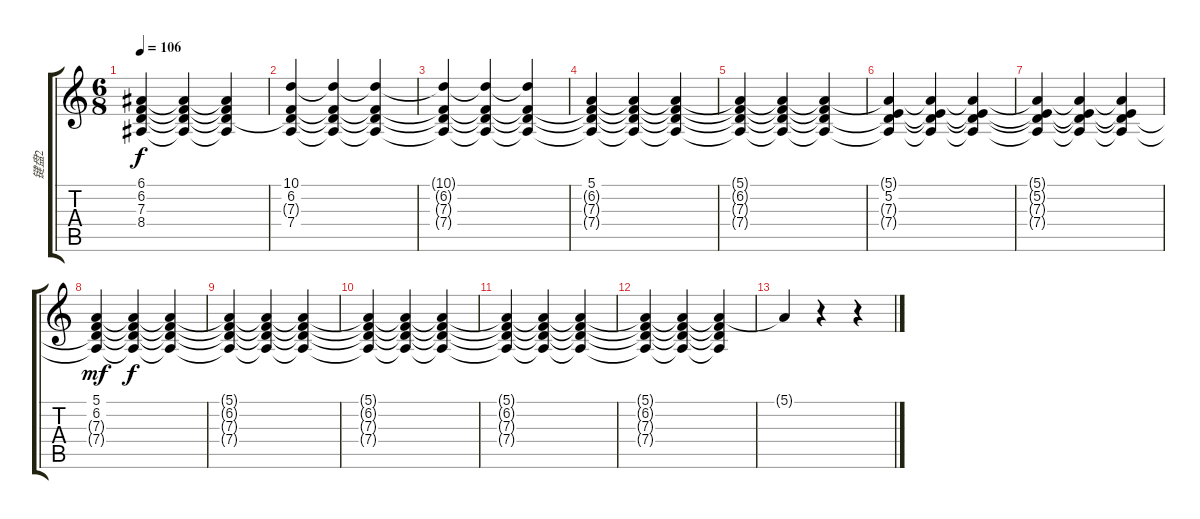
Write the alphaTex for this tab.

\track ("键盘2" "键盘2") {instrument stringensemble2}
\staff {score tabs}
\tuning (E4 B3 G3 D3 A2 E2) {hide}
\ts (6 8)
\tempo 106
\clef g2
\ks c
(6.1{t} 6.2{t} 7.3{t} 8.4{t}).4{dy f} (6.1{t} 6.2{t} 7.3{t} 8.4{t}).4 (6.1{t} 6.2{t} 7.3{t} 8.4{t}).4 |
(10.1 6.2 7.3{t} 7.4).4 (10.1{t} 6.2{t} 7.3{t} 7.4{t}).4 (10.1{t} 6.2{t} 7.3{t} 7.4{t}).4 |
(10.1{t} 6.2{t} 7.3{t} 7.4{t}).4 (10.1{t} 6.2{t} 7.3{t} 7.4{t}).4 (10.1{t} 6.2{t} 7.3{t} 7.4{t}).4 |
(5.1 6.2{t} 7.3{t} 7.4{t}).4 (5.1{t} 6.2{t} 7.3{t} 7.4{t}).4 (5.1{t} 6.2{t} 7.3{t} 7.4{t}).4 |
(5.1{t} 6.2{t} 7.3{t} 7.4{t}).4 (5.1{t} 6.2{t} 7.3{t} 7.4{t}).4 (5.1{t} 6.2{t} 7.3{t} 7.4{t}).4 |
(5.1{t} 5.2 7.3{t} 7.4{t}).4 (5.1{t} 5.2{t} 7.3{t} 7.4{t}).4 (5.1{t} 5.2{t} 7.3{t} 7.4{t}).4 |
(5.1{t} 5.2{t} 7.3{t} 7.4{t}).4 (5.1{t} 5.2{t} 7.3{t} 7.4{t}).4 (5.1{t} 5.2{t} 7.3{t} 7.4{t}).4 |
(5.1 6.2 7.3{t} 7.4{t}).4{dy mf} (5.1{t} 6.2{t} 7.3{t} 7.4{t}).4{dy f} (5.1{t} 6.2{t} 7.3{t} 7.4{t}).4 |
(5.1{t} 6.2{t} 7.3{t} 7.4{t}).4 (5.1{t} 6.2{t} 7.3{t} 7.4{t}).4 (5.1{t} 6.2{t} 7.3{t} 7.4{t}).4 |
(5.1{t} 6.2{t} 7.3{t} 7.4{t}).4 (5.1{t} 6.2{t} 7.3{t} 7.4{t}).4 (5.1{t} 6.2{t} 7.3{t} 7.4{t}).4 |
(5.1{t} 6.2{t} 7.3{t} 7.4{t}).4 (5.1{t} 6.2{t} 7.3{t} 7.4{t}).4 (5.1{t} 6.2{t} 7.3{t} 7.4{t}).4 |
(5.1{t} 6.2{t} 7.3{t} 7.4{t}).4 (5.1{t} 6.2{t} 7.3{t} 7.4{t}).4 (5.1{t} 6.2{t} 7.3{t} 7.4{t}).4 |
5.1{t}.4 r.4 r.4
